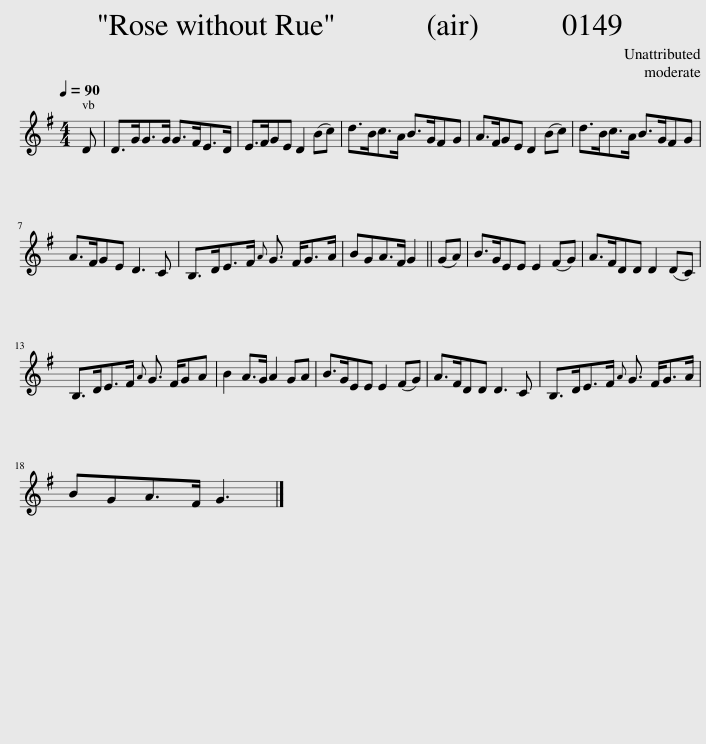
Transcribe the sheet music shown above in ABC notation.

X:1
L:1/8
Q:1/4=90
M:4/4
I:linebreak $
K:G
V:1 treble
V:1
 D | D>GG>G G>FE>D | E>FGE D2 (Bc) | d>Bc>A B>GFG | A>FGE D2 (Bc) | %5
 d>Bc>A B>GFG |$ A>FGE D3 C | B,>DE>F{A} G3/2 F<GA/ | BGA>F G2 || (GA) | %10
 B>GEE E2 (FG) | A>FDD D2 (DC) |$ B,>DE>F{A} G3/2 F/GA | B2 A>G A2 GA | B>GEE E2 (FG) | %15
 A>FDD D3 C | B,>DE>F{A} G3/2 F<GA/ |$ BGA>F G3 |] %18
